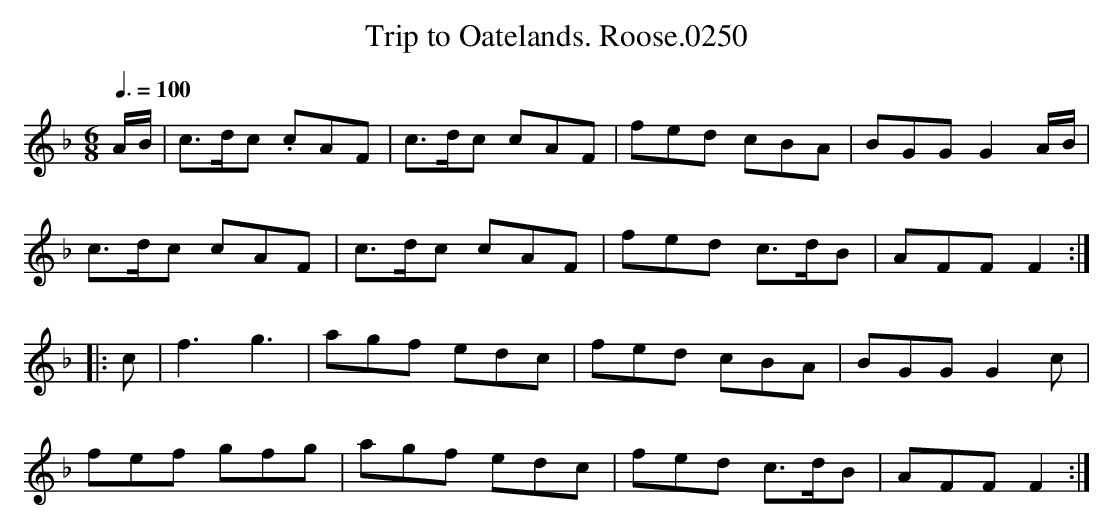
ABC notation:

X:1
T:Trip to Oatelands. Roose.0250
M:6/8
L:1/8
Q:3/8=100
K:F
A/B/|c>dc .cAF|c>dc cAF|fed cBA|BGG G2 A/B/|
c>dc cAF|c>dc cAF|fed c>dB|AFF F2:|
|:c|f3 g3|agf edc|fed cBA|BGG G2c|
fef gfg|agf edc|fed c>dB|AFF F2:|
